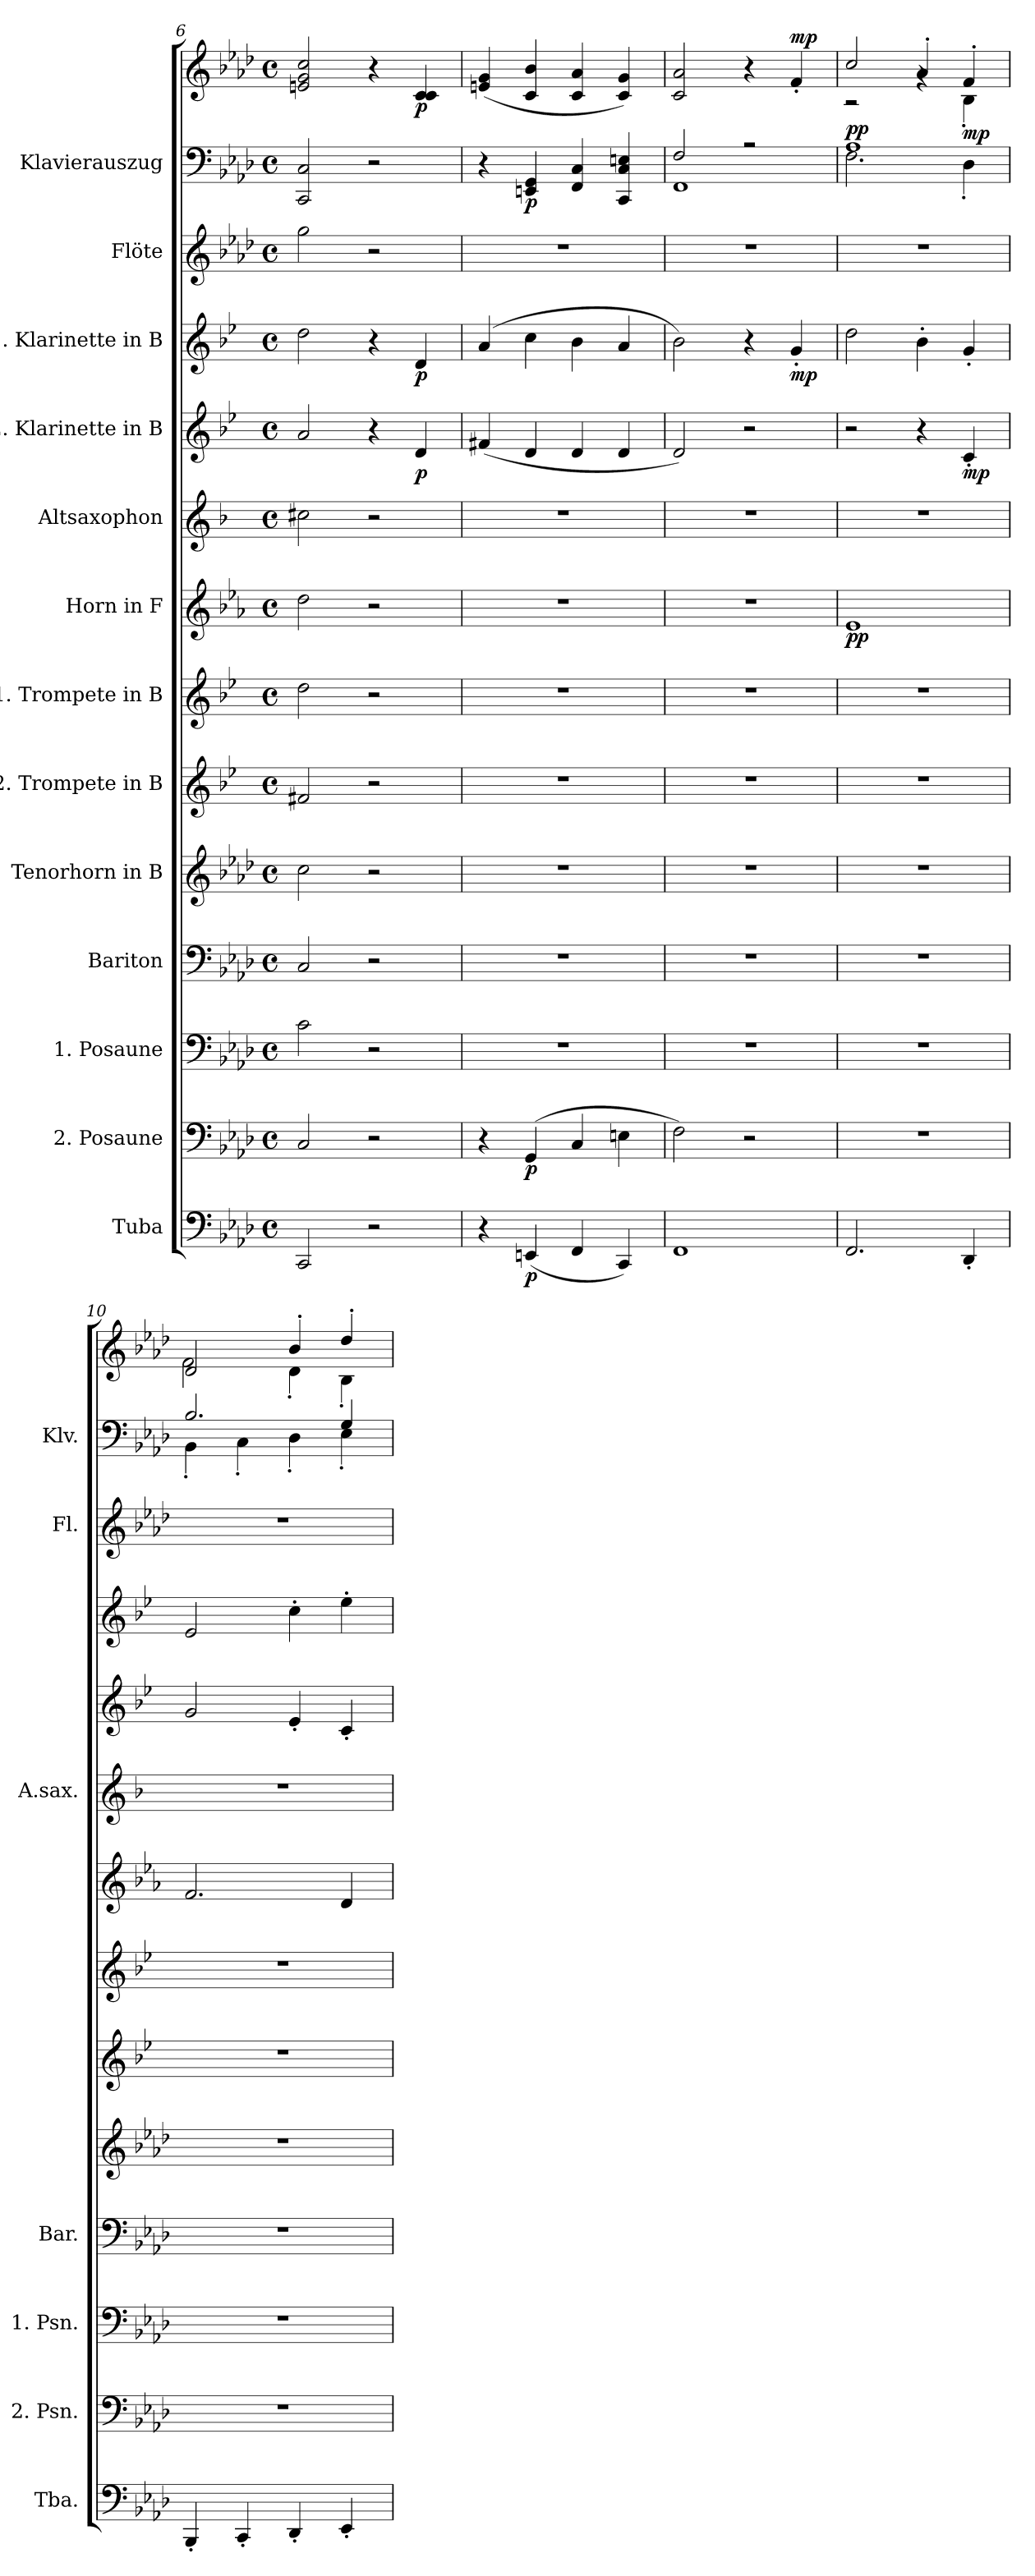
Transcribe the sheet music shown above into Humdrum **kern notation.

**kern	**dynam	**kern	**dynam	**kern	**kern	**kern	**kern	**kern	**kern	**dynam	**kern	**kern	**dynam	**kern	**dynam	**kern	**kern	**kern	**dynam
*part13	*part13	*part12	*part12	*part11	*part10	*part9	*part8	*part7	*part6	*part6	*part5	*part4	*part4	*part3	*part3	*part2	*part1	*part1	*part1
*staff14	*staff14	*staff13	*staff13	*staff12	*staff11	*staff10	*staff9	*staff8	*staff7	*staff7	*staff6	*staff5	*staff5	*staff4	*staff4	*staff3	*staff2	*staff1	*staff1/2
*I"Tuba	*	*I"2. Posaune	*	*I"1. Posaune	*I"Bariton	*I"Tenorhorn in B	*I"2. Trompete in B	*I"1. Trompete in B	*I"Horn in F	*	*I"Altsaxophon	*I"2. Klarinette in B	*	*I"1. Klarinette in B	*	*I"Flöte	*I"Klavierauszug	*	*
*I'Tba.	*	*I'2. Psn.	*	*I'1. Psn.	*I'Bar.	*	*	*	*	*	*I'A.sax.	*	*	*	*	*I'Fl.	*I'Klv.	*	*
*clefF4	*	*clefF4	*	*clefF4	*clefF4	*clefG2	*clefG2	*clefG2	*clefG2	*	*clefG2	*clefG2	*	*clefG2	*	*clefG2	*clefF4	*clefG2	*
*	*	*	*	*	*	*ITrd8c14	*ITrd1c2	*ITrd1c2	*ITrd4c7	*	*ITrd5c9	*ITrd1c2	*	*ITrd1c2	*	*	*	*	*
*k[b-e-a-d-]	*	*k[b-e-a-d-]	*	*k[b-e-a-d-]	*k[b-e-a-d-]	*k[b-e-a-d-]	*k[b-e-a-d-]	*k[b-e-a-d-]	*k[b-e-a-d-]	*	*k[b-e-a-d-]	*k[b-e-a-d-]	*	*k[b-e-a-d-]	*	*k[b-e-a-d-]	*k[b-e-a-d-]	*k[b-e-a-d-]	*
*M4/4	*	*M4/4	*	*M4/4	*M4/4	*M4/4	*M4/4	*M4/4	*M4/4	*	*M4/4	*M4/4	*	*M4/4	*	*M4/4	*M4/4	*M4/4	*
*met(c)	*	*met(c)	*	*met(c)	*met(c)	*met(c)	*met(c)	*met(c)	*met(c)	*	*met(c)	*met(c)	*	*met(c)	*	*met(c)	*met(c)	*met(c)	*
=6	=6	=6	=6	=6	=6	=6	=6	=6	=6	=6	=6	=6	=6	=6	=6	=6	=6	=6	=6
2CC/	.	2C/	.	2c\	2C/	2c\	2en/	2cc\	2g\	.	2en\	2g/	.	2cc\	.	2gg\	2CC/ 2C/	2en/ 2g/ 2cc/	.
2r	.	2r	.	2r	2r	2r	2r	2r	2r	.	2r	4r	.	4r	.	2r	2r	4r	.
!	!	!	!	!	!	!	!	!	!	!	!	!	!LO:DY:b	!	!LO:DY:b	!	!	!	!LO:DY:b
.	.	.	.	.	.	.	.	.	.	.	.	4c/	p	4c/	p	.	.	4c/ 4c/	p
!!LO:PB:g=z
=7	=7	=7	=7	=7	=7	=7	=7	=7	=7	=7	=7	=7	=7	=7	=7	=7	=7	=7	=7
4r	.	4r	.	1r	1r	1r	1r	1r	1r	.	1r	(<4en/	.	(>4g/	.	1r	4r	(<4en/ 4g/	.
!	!LO:DY:b	!	!LO:DY:b	!	!	!	!	!	!	!	!	!	!	!	!	!	!	!	!LO:DY:b=2
(<4EEn/	p	(>4GG/	p	.	.	.	.	.	.	.	.	4c/	.	4b-\	.	.	4EEn/ 4GG/	4c/ 4b-/	p
4FF/	.	4C/	.	.	.	.	.	.	.	.	.	4c/	.	4a-\	.	.	4FF/ 4C/	4c/ 4a-/	.
4CC/)	.	4En\	.	.	.	.	.	.	.	.	.	4c/	.	4g/	.	.	4CC!/ 4C/ 4En/	4c/ 4g/)	.
=8	=8	=8	=8	=8	=8	=8	=8	=8	=8	=8	=8	=8	=8	=8	=8	=8	=8	=8	=8
*	*	*	*	*	*	*	*	*	*	*	*	*	*	*	*	*	*^	*	*
1FF	.	2F\)	.	1r	1r	1r	1r	1r	1r	.	1r	2c/)	.	2a-\)	.	1r	2F/	1FF	2c/ 2a-/	.
.	.	2r	.	.	.	.	.	.	.	.	.	2r	.	4r	.	.	2r	.	4r	.
!	!	!	!	!	!	!	!	!	!	!	!	!	!	!	!LO:DY:b	!	!	!	!	!LO:DY:a
.	.	.	.	.	.	.	.	.	.	.	.	.	.	4f'/	mp	.	.	.	4f'/	mp
=9	=9	=9	=9	=9	=9	=9	=9	=9	=9	=9	=9	=9	=9	=9	=9	=9	=9	=9	=9	=9
*	*	*	*	*	*	*	*	*	*	*	*	*	*	*	*	*	*	*	*^	*
!	!	!	!	!	!	!	!	!	!	!LO:DY:b	!	!	!	!	!	!	!	!	!	!	!LO:DY:a=2
2.FF/	.	1r	.	1r	1r	1r	1r	1r	1A-	pp	1r	2r	.	2cc\	.	1r	1A-	2.F\	2cc/	2r	pp
.	.	.	.	.	.	.	.	.	.	.	.	4r	.	4a-'\	.	.	.	.	4a-'/	4rg	.
!	!	!	!	!	!	!	!	!	!	!	!	!	!LO:DY:b	!	!	!	!	!	!	!	!LO:DY:b
4DD-'/	.	.	.	.	.	.	.	.	.	.	.	4B-'/	mp	4f'/	.	.	.	4D-'\	4f'/	4B-'\	mp
=10	=10	=10	=10	=10	=10	=10	=10	=10	=10	=10	=10	=10	=10	=10	=10	=10	=10	=10	=10	=10	=10
4BBB-'/	.	1r	.	1r	1r	1r	1r	1r	2.B-/	.	1r	2f/	.	2d-/	.	1r	2.B-/	4BB-'\	2d-/	2f\	.
4CC'/	.	.	.	.	.	.	.	.	.	.	.	.	.	.	.	.	.	4C'\	.	.	.
4DD-'/	.	.	.	.	.	.	.	.	.	.	.	4d-'/	.	4b-'\	.	.	.	4D-'\	4b-'/	4d-'\	.
4EE-'/	.	.	.	.	.	.	.	.	4G/	.	.	4B-'/	.	4dd-'\	.	.	4G/	4E-'\	4dd-'/	4B-'\	.
*	*	*	*	*	*	*	*	*	*	*	*	*	*	*	*	*	*v	*v	*	*	*
*	*	*	*	*	*	*	*	*	*	*	*	*	*	*	*	*	*	*v	*v	*
=	=	=	=	=	=	=	=	=	=	=	=	=	=	=	=	=	=	=	=
*-	*-	*-	*-	*-	*-	*-	*-	*-	*-	*-	*-	*-	*-	*-	*-	*-	*-	*-	*-
